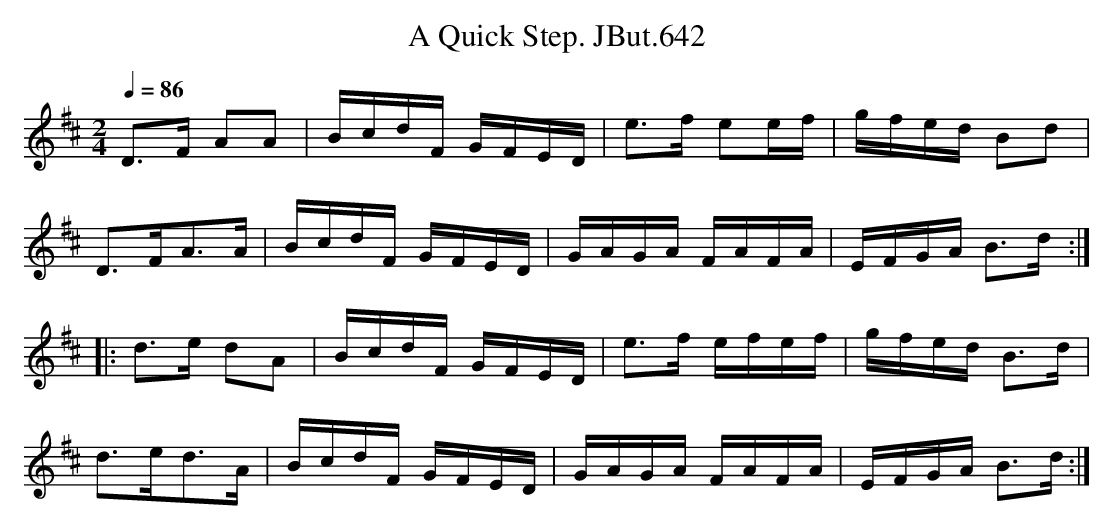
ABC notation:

X:1
T:Quick Step. JBut.642, A
M:2/4
L:1/8
Q:1/4=86
K:D
D>F AA|B/c/d/F/ G/F/E/D/|e>f ee/f/|g/f/e/d/ Bd|
D>FA>A|B/c/d/F/ G/F/E/D/|G/A/G/A/ F/A/F/A/|E/F/G/A/ B>d:|
|:d>e dA|B/c/d/F/ G/F/E/D/|e>f e/f/e/f/|g/f/e/d/ B>d|
d>ed>A|B/c/d/F/ G/F/E/D/|G/A/G/A/ F/A/F/A/|E/F/G/A/ B>d:|
